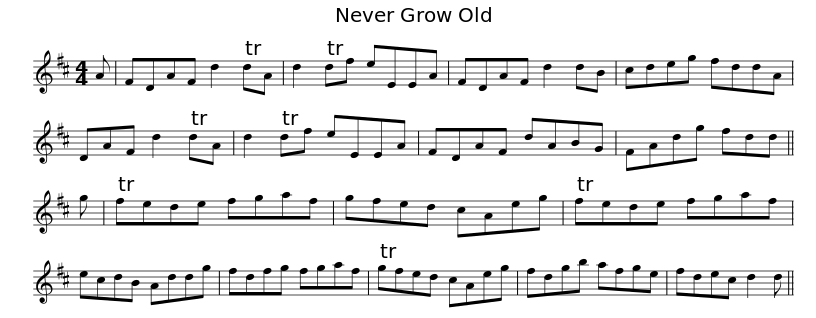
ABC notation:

X:1
L:1/8
M:4/4
I:linebreak $
K:D
V:1 treble
V:1
 A | FDAF d2 TdA | d2 Tdf eEEA | FDAF d2 dB | cdeg fddA | %5
 DAF d2 TdA | d2 Tdf eEEA |$ FDAF dABG | FAdg fdd || g | %10
 Tfede fgaf | gfed cAeg | Tfede fgaf |$ ecdB Addg | fdfg fgaf | %15
 Tgfed cAeg | fdgb afge | fdec d2 d || %18
